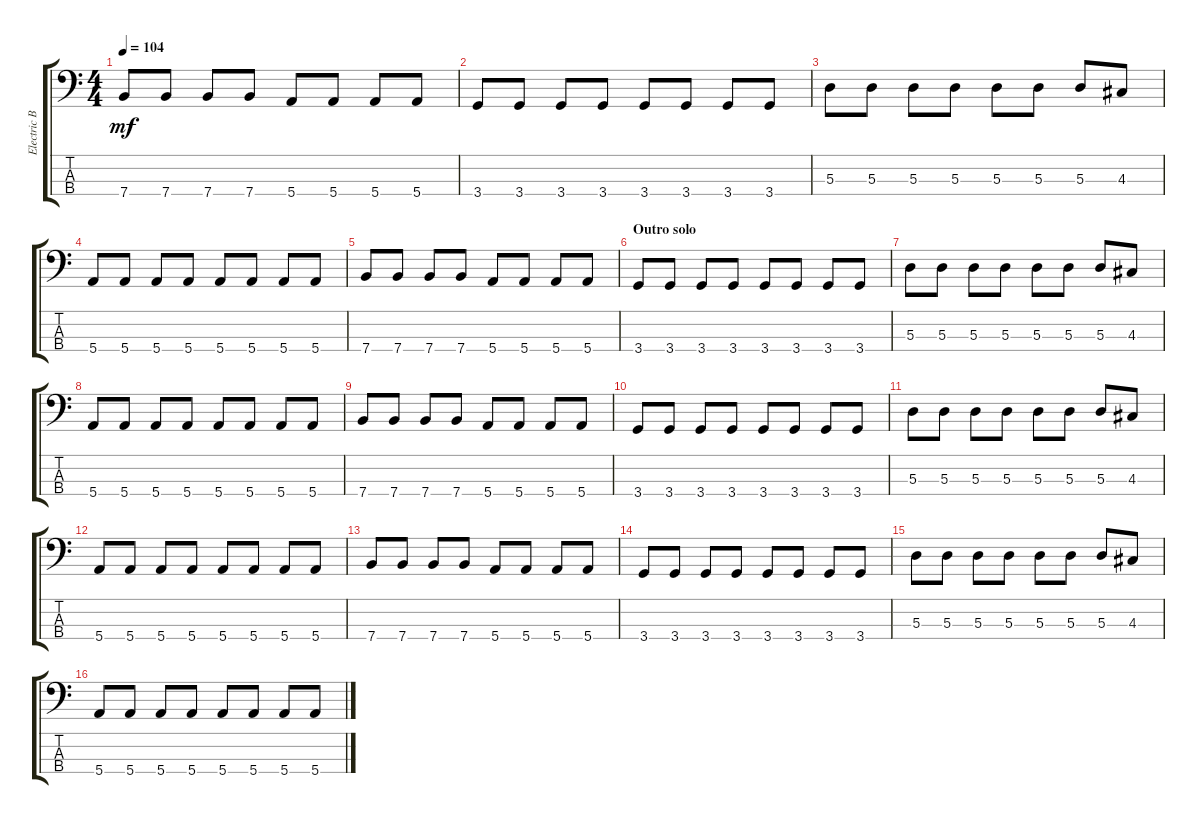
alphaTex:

\track ("Electric Bass" "Electric B") {instrument electricbassfinger}
\staff {score tabs}
\tuning (G2 D2 A1 E1) {hide}
\ts (4 4)
\tempo 104
\clef f4
\ks c
7.4.8{dy mf} 7.4.8 7.4.8 7.4.8 5.4.8 5.4.8 5.4.8 5.4.8 |
3.4.8 3.4.8 3.4.8 3.4.8 3.4.8 3.4.8 3.4.8 3.4.8 |
5.3.8 5.3.8 5.3.8 5.3.8 5.3.8 5.3.8 5.3.8 4.3.8 |
5.4.8 5.4.8 5.4.8 5.4.8 5.4.8 5.4.8 5.4.8 5.4.8 |
7.4.8 7.4.8 7.4.8 7.4.8 5.4.8 5.4.8 5.4.8 5.4.8 |
\section ("" "Outro solo")
3.4.8 3.4.8 3.4.8 3.4.8 3.4.8 3.4.8 3.4.8 3.4.8 |
5.3.8 5.3.8 5.3.8 5.3.8 5.3.8 5.3.8 5.3.8 4.3.8 |
5.4.8 5.4.8 5.4.8 5.4.8 5.4.8 5.4.8 5.4.8 5.4.8 |
7.4.8 7.4.8 7.4.8 7.4.8 5.4.8 5.4.8 5.4.8 5.4.8 |
3.4.8 3.4.8 3.4.8 3.4.8 3.4.8 3.4.8 3.4.8 3.4.8 |
5.3.8 5.3.8 5.3.8 5.3.8 5.3.8 5.3.8 5.3.8 4.3.8 |
5.4.8 5.4.8 5.4.8 5.4.8 5.4.8 5.4.8 5.4.8 5.4.8 |
7.4.8 7.4.8 7.4.8 7.4.8 5.4.8 5.4.8 5.4.8 5.4.8 |
3.4.8 3.4.8 3.4.8 3.4.8 3.4.8 3.4.8 3.4.8 3.4.8 |
5.3.8 5.3.8 5.3.8 5.3.8 5.3.8 5.3.8 5.3.8 4.3.8 |
5.4.8 5.4.8 5.4.8 5.4.8 5.4.8 5.4.8 5.4.8 5.4.8
